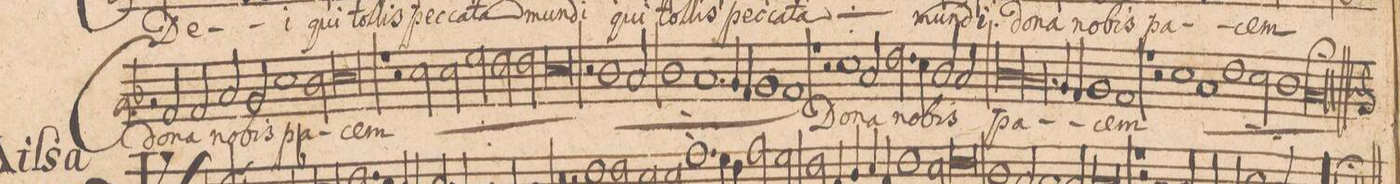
**kern	**text
*I"CANTVS.	*
*clefG2	*
*k[b-]	*
*met(c|)	*
*M2/1	*
2r	.
2f/	do-
=67-	=67-
2f/	-na
2a/	no-
2g/	-bis
1cc\	pa-
=68-	=68-
2b-\	.
0cc\	-cem
=69-	=69-
*	*ij
1rff	.
=70-	=70-
2r	.
2cc\	do-
2cc\	-na
2ee\	no-
=71-	=71-
2dd\	-bis
2dd\	pa-
0cc\	-cem
=72-	=72-
2r	.
1b-\	do-
=73-	=73-
2a/	-na
1b-\	no-
=74-	=74-
1.a/	-bis
4g/	.
4f/	.
=75-	=75-
1g/	pa-
1f/	-cem
*	*Xij
=76-	=76-
1rff	.
2r	.
1cc\	Do-
=77-	=77-
2a/	-na
2.dd\	no-
4cc\	.
=78-	=78-
2b-/	-bis
2a/	.
*lig	*
1b-\	pa-
=79-	=79-
1.a/	.
*Xlig	*
4g/	.
4f/	.
=80-	=80-
1g/	.
1f/	-cem
=81-	=81-
1rff	.
2r	.
*	*ij
1cc\	Do-
=82-	=82-
1a/	-na
1dd\	no-
=83-	=83-
2cc\	-bis
1b-\	pa-
=84-	=84-
0a/;	-cem
*	*Xij
==	==
*-	*-
